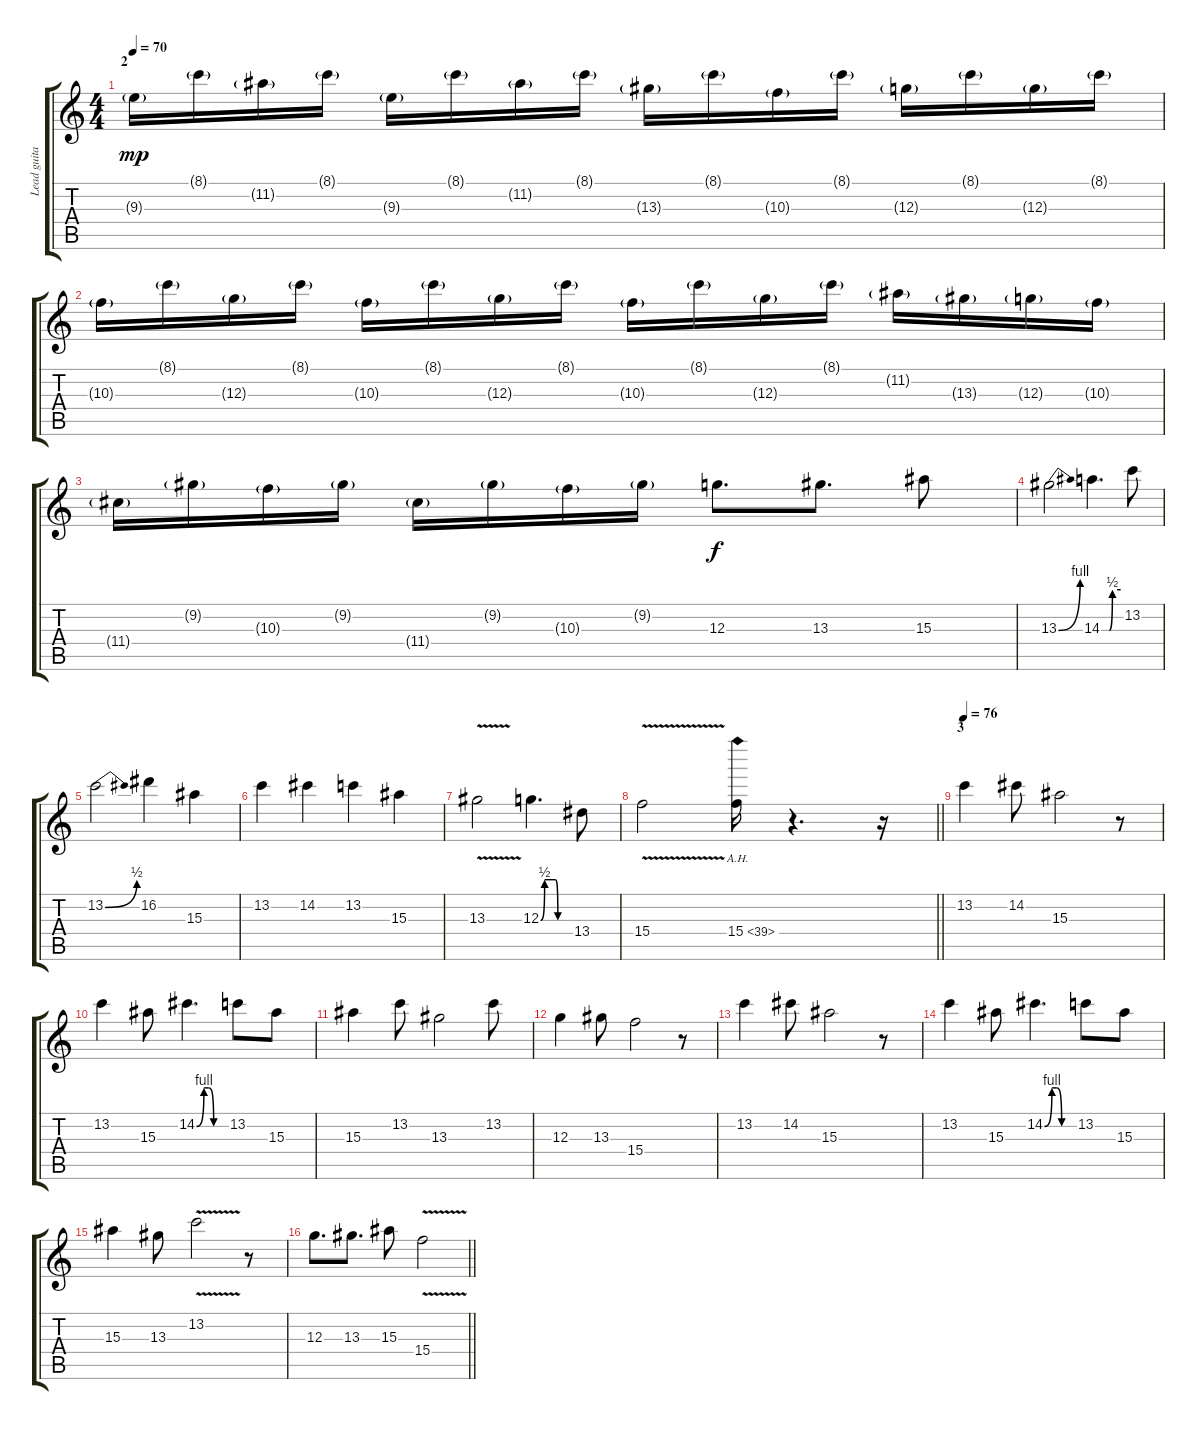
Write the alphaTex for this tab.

\track ("Lead guitar" "Lead guita") {instrument distortionguitar}
\staff {score tabs}
\tuning (E4 B3 G3 D3 A2 E2) {hide}
\ts (4 4)
\section ("" "2")
\tempo 70
\clef g2
\ks c
9.3{g}.16{dy mp} 8.1{g}.16 11.2{g}.16 8.1{g}.16 9.3{g}.16 8.1{g}.16 11.2{g}.16 8.1{g}.16 13.3{g}.16 8.1{g}.16 10.3{g}.16 8.1{g}.16 12.3{g}.16 8.1{g}.16 12.3{g}.16 8.1{g}.16 |
10.3{g}.16 8.1{g}.16 12.3{g}.16 8.1{g}.16 10.3{g}.16 8.1{g}.16 12.3{g}.16 8.1{g}.16 10.3{g}.16 8.1{g}.16 12.3{g}.16 8.1{g}.16 11.2{g}.16 13.3{g}.16 12.3{g}.16 10.3{g}.16 |
11.4{g}.16 9.2{g}.16 10.3{g}.16 9.2{g}.16 11.4{g}.16 9.2{g}.16 10.3{g}.16 9.2{g}.16 12.3.8{d dy f} 13.3.8{d} 15.3.8 |
13.3{be (bend 0 0 60 4)}.2 14.3{be (custom 0 0 24 0 34 2 60 2)}.4{d} 13.2.8 |
13.2{be (bend 0 0 60 2)}.2 16.2.4 15.3.4 |
13.2.4 14.2.4 13.2.4 15.3.4 |
13.3{v}.2 12.3{be (custom 0 0 8 2 15 2 25 2 30 2 35 0 60 0)}.4{d} 13.4.8 |
\barLineRight lightlight
15.4{v}.2 15.4{ah 24}.16 r.4{d} r.16 |
\section ("" "3")
\tempo 76
13.2.4 14.2.8 15.3.2 r.8 |
13.2.4 15.3.8 14.2{be (custom 0 0 15 4 25 4 35 0 45 0 60 0)}.4{d} 13.2.8 15.3.8 |
15.3.4 13.2.8 13.3.2 13.2.8 |
12.3.4 13.3.8 15.4.2 r.8 |
13.2.4 14.2.8 15.3.2 r.8 |
13.2.4 15.3.8 14.2{be (custom 0 0 15 4 25 4 35 0 45 0 60 0)}.4{d} 13.2.8 15.3.8 |
15.3.4 13.3.8 13.2{v}.2 r.8 |
\barLineRight lightlight
12.3.8{d} 13.3.8{d} 15.3.8 15.4{v}.2
